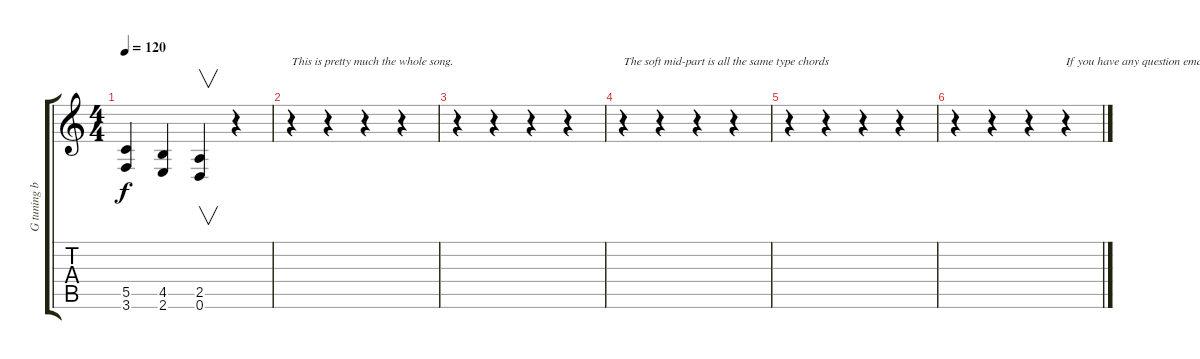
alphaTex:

\track ("G tuning but tune B string to A4" "G tuning b") {instrument acousticguitarnylon}
\staff {score tabs}
\tuning (D4 A3 G3 D3 G2 D2) {hide}
\ts (4 4)
\tempo 120
\clef g2
\ks c
(5.5 3.6).4{dy f} (4.5 2.6).4 (2.5 0.6).4{v} r.4 |
r.4{txt "This is pretty much the whole song. "} r.4 r.4 r.4 |
r.4 r.4 r.4 r.4 |
r.4{txt "The soft mid-part is all the same type chords"} r.4 r.4 r.4 |
r.4 r.4 r.4 r.4 |
r.4 r.4 r.4 r.4{txt "If you have any question email me. klllerken@yahoo"}
